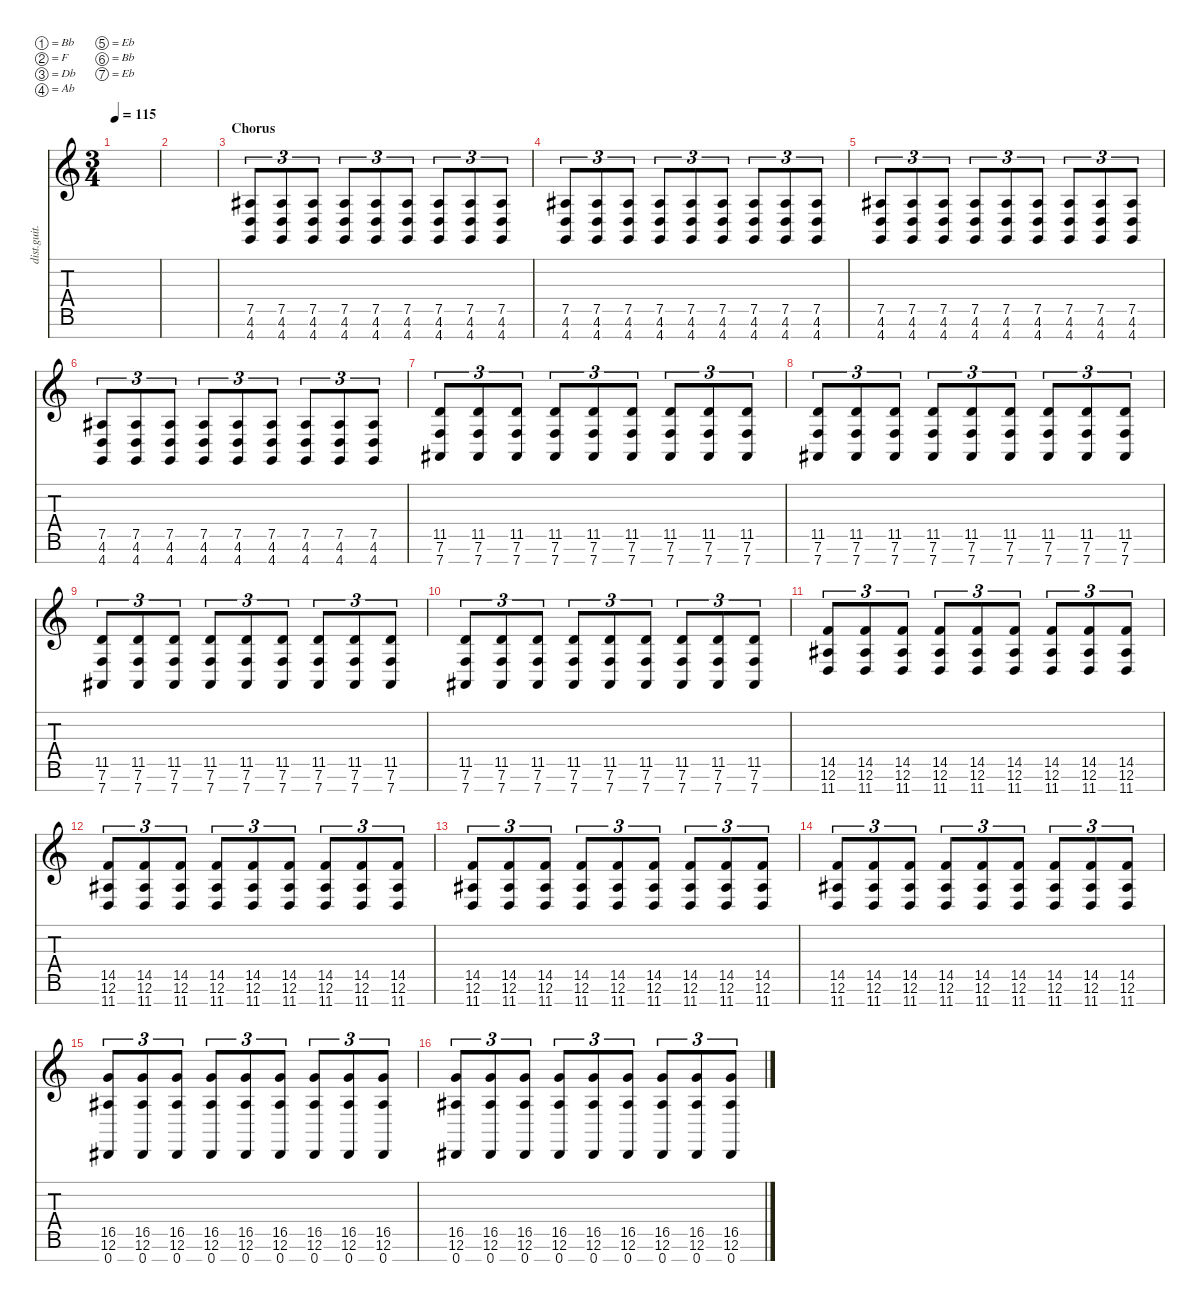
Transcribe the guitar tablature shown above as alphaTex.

\defaultSystemsLayout 4
\hideDynamics
\bracketExtendMode nobrackets
\track ("Guitar 2" "dist.guit.") {instrument distortionguitar}
\staff {score tabs}
\tuning (Bb3 F3 Db3 Ab2 Eb2 Bb1 Eb1)
\ts (3 4)
\tempo 115
\clef g2
\ks c
|
|
\section ("" "Chorus")
(4.7 4.6 7.5{acc #}).8{tu (3 2)} (4.7 4.6 7.5{acc #}).8{tu (3 2)} (4.7 4.6 7.5{acc #}).8{tu (3 2)} (4.7 4.6 7.5{acc #}).8{tu (3 2)} (4.7 4.6 7.5{acc #}).8{tu (3 2)} (4.7 4.6 7.5{acc #}).8{tu (3 2)} (4.7 4.6 7.5{acc #}).8{tu (3 2)} (4.7 4.6 7.5{acc #}).8{tu (3 2)} (4.7 4.6 7.5{acc #}).8{tu (3 2)} |
(4.7 4.6 7.5{acc #}).8{tu (3 2)} (4.7 4.6 7.5{acc #}).8{tu (3 2)} (4.7 4.6 7.5{acc #}).8{tu (3 2)} (4.7 4.6 7.5{acc #}).8{tu (3 2)} (4.7 4.6 7.5{acc #}).8{tu (3 2)} (4.7 4.6 7.5{acc #}).8{tu (3 2)} (4.7 4.6 7.5{acc #}).8{tu (3 2)} (4.7 4.6 7.5{acc #}).8{tu (3 2)} (4.7 4.6 7.5{acc #}).8{tu (3 2)} |
(4.7 4.6 7.5{acc #}).8{tu (3 2)} (4.7 4.6 7.5{acc #}).8{tu (3 2)} (4.7 4.6 7.5{acc #}).8{tu (3 2)} (4.7 4.6 7.5{acc #}).8{tu (3 2)} (4.7 4.6 7.5{acc #}).8{tu (3 2)} (4.7 4.6 7.5{acc #}).8{tu (3 2)} (4.7 4.6 7.5{acc #}).8{tu (3 2)} (4.7 4.6 7.5{acc #}).8{tu (3 2)} (4.7 4.6 7.5{acc #}).8{tu (3 2)} |
(4.7 4.6 7.5{acc #}).8{tu (3 2)} (4.7 4.6 7.5{acc #}).8{tu (3 2)} (4.7 4.6 7.5{acc #}).8{tu (3 2)} (4.7 4.6 7.5{acc #}).8{tu (3 2)} (4.7 4.6 7.5{acc #}).8{tu (3 2)} (4.7 4.6 7.5{acc #}).8{tu (3 2)} (4.7 4.6 7.5{acc #}).8{tu (3 2)} (4.7 4.6 7.5{acc #}).8{tu (3 2)} (4.7 4.6 7.5{acc #}).8{tu (3 2)} |
(7.7{acc #} 7.6 11.5).8{tu (3 2)} (7.7{acc #} 7.6 11.5).8{tu (3 2)} (7.7{acc #} 7.6 11.5).8{tu (3 2)} (7.7{acc #} 7.6 11.5).8{tu (3 2)} (7.7{acc #} 7.6 11.5).8{tu (3 2)} (7.7{acc #} 7.6 11.5).8{tu (3 2)} (7.7{acc #} 7.6 11.5).8{tu (3 2)} (7.7{acc #} 7.6 11.5).8{tu (3 2)} (7.7{acc #} 7.6 11.5).8{tu (3 2)} |
(7.7{acc #} 7.6 11.5).8{tu (3 2)} (7.7{acc #} 7.6 11.5).8{tu (3 2)} (7.7{acc #} 7.6 11.5).8{tu (3 2)} (7.7{acc #} 7.6 11.5).8{tu (3 2)} (7.7{acc #} 7.6 11.5).8{tu (3 2)} (7.7{acc #} 7.6 11.5).8{tu (3 2)} (7.7{acc #} 7.6 11.5).8{tu (3 2)} (7.7{acc #} 7.6 11.5).8{tu (3 2)} (7.7{acc #} 7.6 11.5).8{tu (3 2)} |
(7.7{acc #} 7.6 11.5).8{tu (3 2)} (7.7{acc #} 7.6 11.5).8{tu (3 2)} (7.7{acc #} 7.6 11.5).8{tu (3 2)} (7.7{acc #} 7.6 11.5).8{tu (3 2)} (7.7{acc #} 7.6 11.5).8{tu (3 2)} (7.7{acc #} 7.6 11.5).8{tu (3 2)} (7.7{acc #} 7.6 11.5).8{tu (3 2)} (7.7{acc #} 7.6 11.5).8{tu (3 2)} (7.7{acc #} 7.6 11.5).8{tu (3 2)} |
(7.7{acc #} 7.6 11.5).8{tu (3 2)} (7.7{acc #} 7.6 11.5).8{tu (3 2)} (7.7{acc #} 7.6 11.5).8{tu (3 2)} (7.7{acc #} 7.6 11.5).8{tu (3 2)} (7.7{acc #} 7.6 11.5).8{tu (3 2)} (7.7{acc #} 7.6 11.5).8{tu (3 2)} (7.7{acc #} 7.6 11.5).8{tu (3 2)} (7.7{acc #} 7.6 11.5).8{tu (3 2)} (7.7{acc #} 7.6 11.5).8{tu (3 2)} |
(12.6{acc #} 14.5 11.7).8{tu (3 2)} (12.6{acc #} 14.5 11.7).8{tu (3 2)} (12.6{acc #} 14.5 11.7).8{tu (3 2)} (12.6{acc #} 14.5 11.7).8{tu (3 2)} (12.6{acc #} 14.5 11.7).8{tu (3 2)} (12.6{acc #} 14.5 11.7).8{tu (3 2)} (12.6{acc #} 14.5 11.7).8{tu (3 2)} (12.6{acc #} 14.5 11.7).8{tu (3 2)} (12.6{acc #} 14.5 11.7).8{tu (3 2)} |
(12.6{acc #} 14.5 11.7).8{tu (3 2)} (12.6{acc #} 14.5 11.7).8{tu (3 2)} (12.6{acc #} 14.5 11.7).8{tu (3 2)} (12.6{acc #} 14.5 11.7).8{tu (3 2)} (12.6{acc #} 14.5 11.7).8{tu (3 2)} (12.6{acc #} 14.5 11.7).8{tu (3 2)} (12.6{acc #} 14.5 11.7).8{tu (3 2)} (12.6{acc #} 14.5 11.7).8{tu (3 2)} (12.6{acc #} 14.5 11.7).8{tu (3 2)} |
(12.6{acc #} 14.5 11.7).8{tu (3 2)} (12.6{acc #} 14.5 11.7).8{tu (3 2)} (12.6{acc #} 14.5 11.7).8{tu (3 2)} (12.6{acc #} 14.5 11.7).8{tu (3 2)} (12.6{acc #} 14.5 11.7).8{tu (3 2)} (12.6{acc #} 14.5 11.7).8{tu (3 2)} (12.6{acc #} 14.5 11.7).8{tu (3 2)} (12.6{acc #} 14.5 11.7).8{tu (3 2)} (12.6{acc #} 14.5 11.7).8{tu (3 2)} |
(12.6{acc #} 14.5 11.7).8{tu (3 2)} (12.6{acc #} 14.5 11.7).8{tu (3 2)} (12.6{acc #} 14.5 11.7).8{tu (3 2)} (12.6{acc #} 14.5 11.7).8{tu (3 2)} (12.6{acc #} 14.5 11.7).8{tu (3 2)} (12.6{acc #} 14.5 11.7).8{tu (3 2)} (12.6{acc #} 14.5 11.7).8{tu (3 2)} (12.6{acc #} 14.5 11.7).8{tu (3 2)} (12.6{acc #} 14.5 11.7).8{tu (3 2)} |
(0.7{acc #} 12.6{acc #} 16.5).8{tu (3 2)} (0.7{acc #} 12.6{acc #} 16.5).8{tu (3 2)} (0.7{acc #} 12.6{acc #} 16.5).8{tu (3 2)} (0.7{acc #} 12.6{acc #} 16.5).8{tu (3 2)} (0.7{acc #} 12.6{acc #} 16.5).8{tu (3 2)} (0.7{acc #} 12.6{acc #} 16.5).8{tu (3 2)} (0.7{acc #} 12.6{acc #} 16.5).8{tu (3 2)} (0.7{acc #} 12.6{acc #} 16.5).8{tu (3 2)} (0.7{acc #} 12.6{acc #} 16.5).8{tu (3 2)} |
(0.7{acc #} 12.6{acc #} 16.5).8{tu (3 2)} (0.7{acc #} 12.6{acc #} 16.5).8{tu (3 2)} (0.7{acc #} 12.6{acc #} 16.5).8{tu (3 2)} (0.7{acc #} 12.6{acc #} 16.5).8{tu (3 2)} (0.7{acc #} 12.6{acc #} 16.5).8{tu (3 2)} (0.7{acc #} 12.6{acc #} 16.5).8{tu (3 2)} (0.7{acc #} 12.6{acc #} 16.5).8{tu (3 2)} (0.7{acc #} 12.6{acc #} 16.5).8{tu (3 2)} (0.7{acc #} 12.6{acc #} 16.5).8{tu (3 2)}
